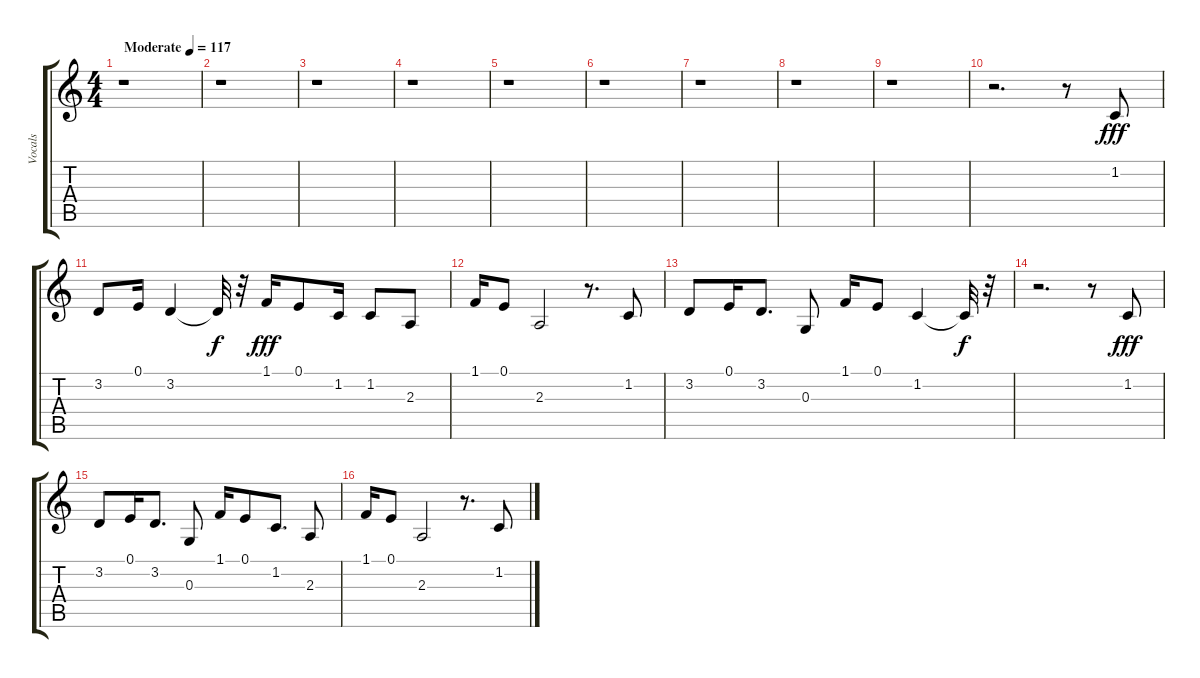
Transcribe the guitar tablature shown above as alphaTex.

\track ("Vocals" "Vocals") {instrument altosax}
\staff {score tabs}
\tuning (E4 B3 G3 D3 A2 E2) {hide}
\ts (4 4)
\tempo (117 "Moderate")
\clef g2
\ks c
r.1{dy fff instrument altosax} |
r.1 |
r.1 |
r.1 |
r.1 |
r.1 |
r.1 |
r.1 |
r.1 |
r.2{d} r.8 1.2.8{volume 16 balance 8} |
3.2.8 0.1.16 3.2.4 3.2{t}.32{dy f} r.32 1.1.16{dy fff} 0.1.8 1.2.16 1.2.8 2.3.8 |
1.1.16 0.1.8 2.3.2 r.8{d} 1.2.8 |
3.2.8 0.1.16 3.2.8{d} 0.3.8 1.1.16 0.1.8 1.2.4 1.2{t}.32{dy f} r.32 |
r.2{d} r.8 1.2.8{dy fff} |
3.2.8 0.1.16 3.2.8{d} 0.3.8 1.1.16 0.1.8 1.2.8{d} 2.3.8 |
1.1.16 0.1.8 2.3.2 r.8{d} 1.2.8
